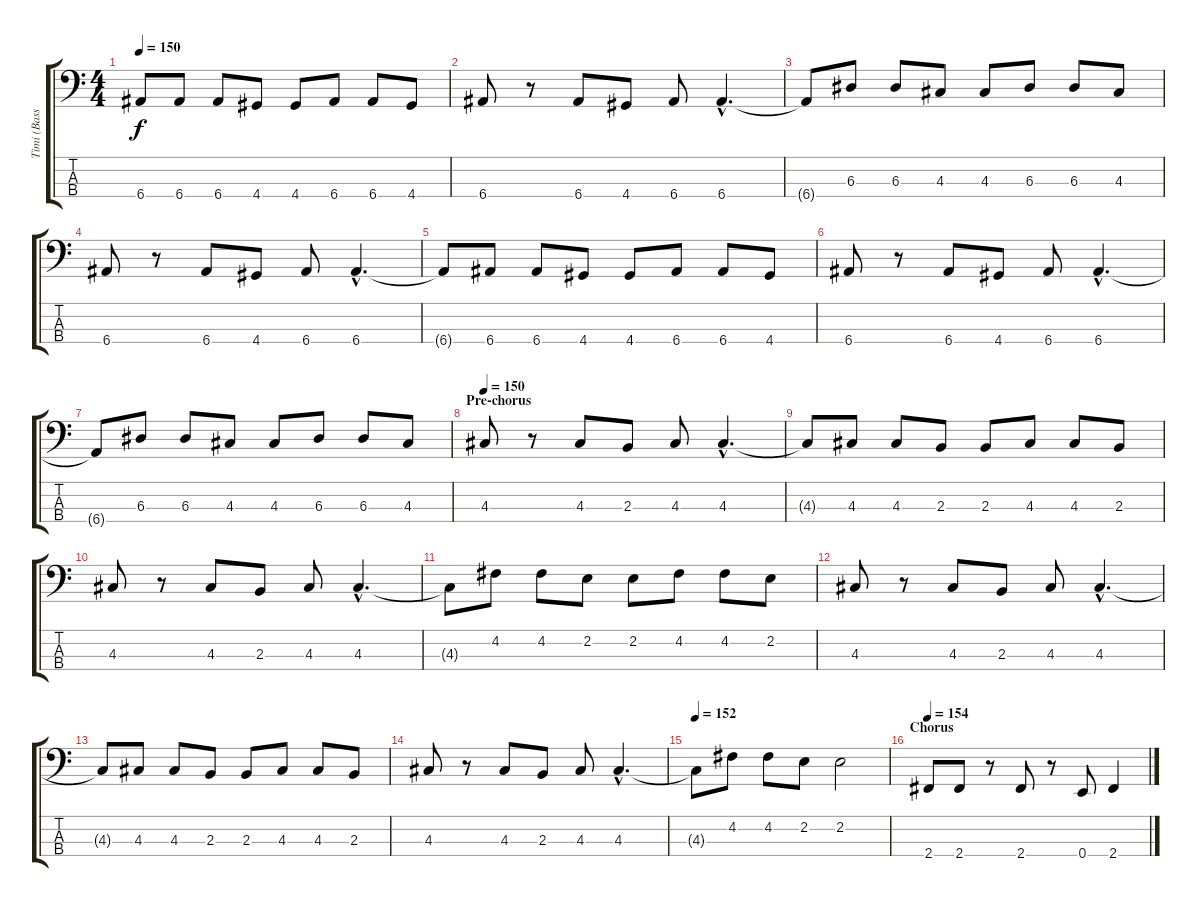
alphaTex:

\track ("Timi (Bass)" "Timi (Bass") {instrument electricbassfinger}
\staff {score tabs}
\tuning (G2 D2 A1 E1) {hide}
\ts (4 4)
\tempo 150
\clef f4
\ks c
6.4{t}.8{dy f} 6.4.8 6.4.8 4.4.8 4.4.8 6.4.8 6.4.8 4.4.8 |
6.4.8 r.8 6.4.8 4.4.8 6.4.8 6.4{hac}.4{d} |
6.4{t}.8 6.3.8 6.3.8 4.3.8 4.3.8 6.3.8 6.3.8 4.3.8 |
6.4.8 r.8 6.4.8 4.4.8 6.4.8 6.4{hac}.4{d} |
6.4{t}.8 6.4.8 6.4.8 4.4.8 4.4.8 6.4.8 6.4.8 4.4.8 |
6.4.8 r.8 6.4.8 4.4.8 6.4.8 6.4{hac}.4{d} |
6.4{t}.8 6.3.8 6.3.8 4.3.8 4.3.8 6.3.8 6.3.8 4.3.8 |
\section ("" "Pre-chorus")
\tempo 150
4.3.8 r.8 4.3.8 2.3.8 4.3.8 4.3{hac}.4{d} |
4.3{t}.8 4.3.8 4.3.8 2.3.8 2.3.8 4.3.8 4.3.8 2.3.8 |
4.3.8 r.8 4.3.8 2.3.8 4.3.8 4.3{hac}.4{d} |
4.3{t}.8 4.2.8 4.2.8 2.2.8 2.2.8 4.2.8 4.2.8 2.2.8 |
4.3.8 r.8 4.3.8 2.3.8 4.3.8 4.3{hac}.4{d} |
4.3{t}.8 4.3.8 4.3.8 2.3.8 2.3.8 4.3.8 4.3.8 2.3.8 |
4.3.8 r.8 4.3.8 2.3.8 4.3.8 4.3{hac}.4{d} |
\tempo 152
4.3{t}.8 4.2.8 4.2.8 2.2.8 2.2.2 |
\section ("" "Chorus")
\tempo 154
2.4.8 2.4.8 r.8 2.4.8 r.8 0.4.8 2.4.4
